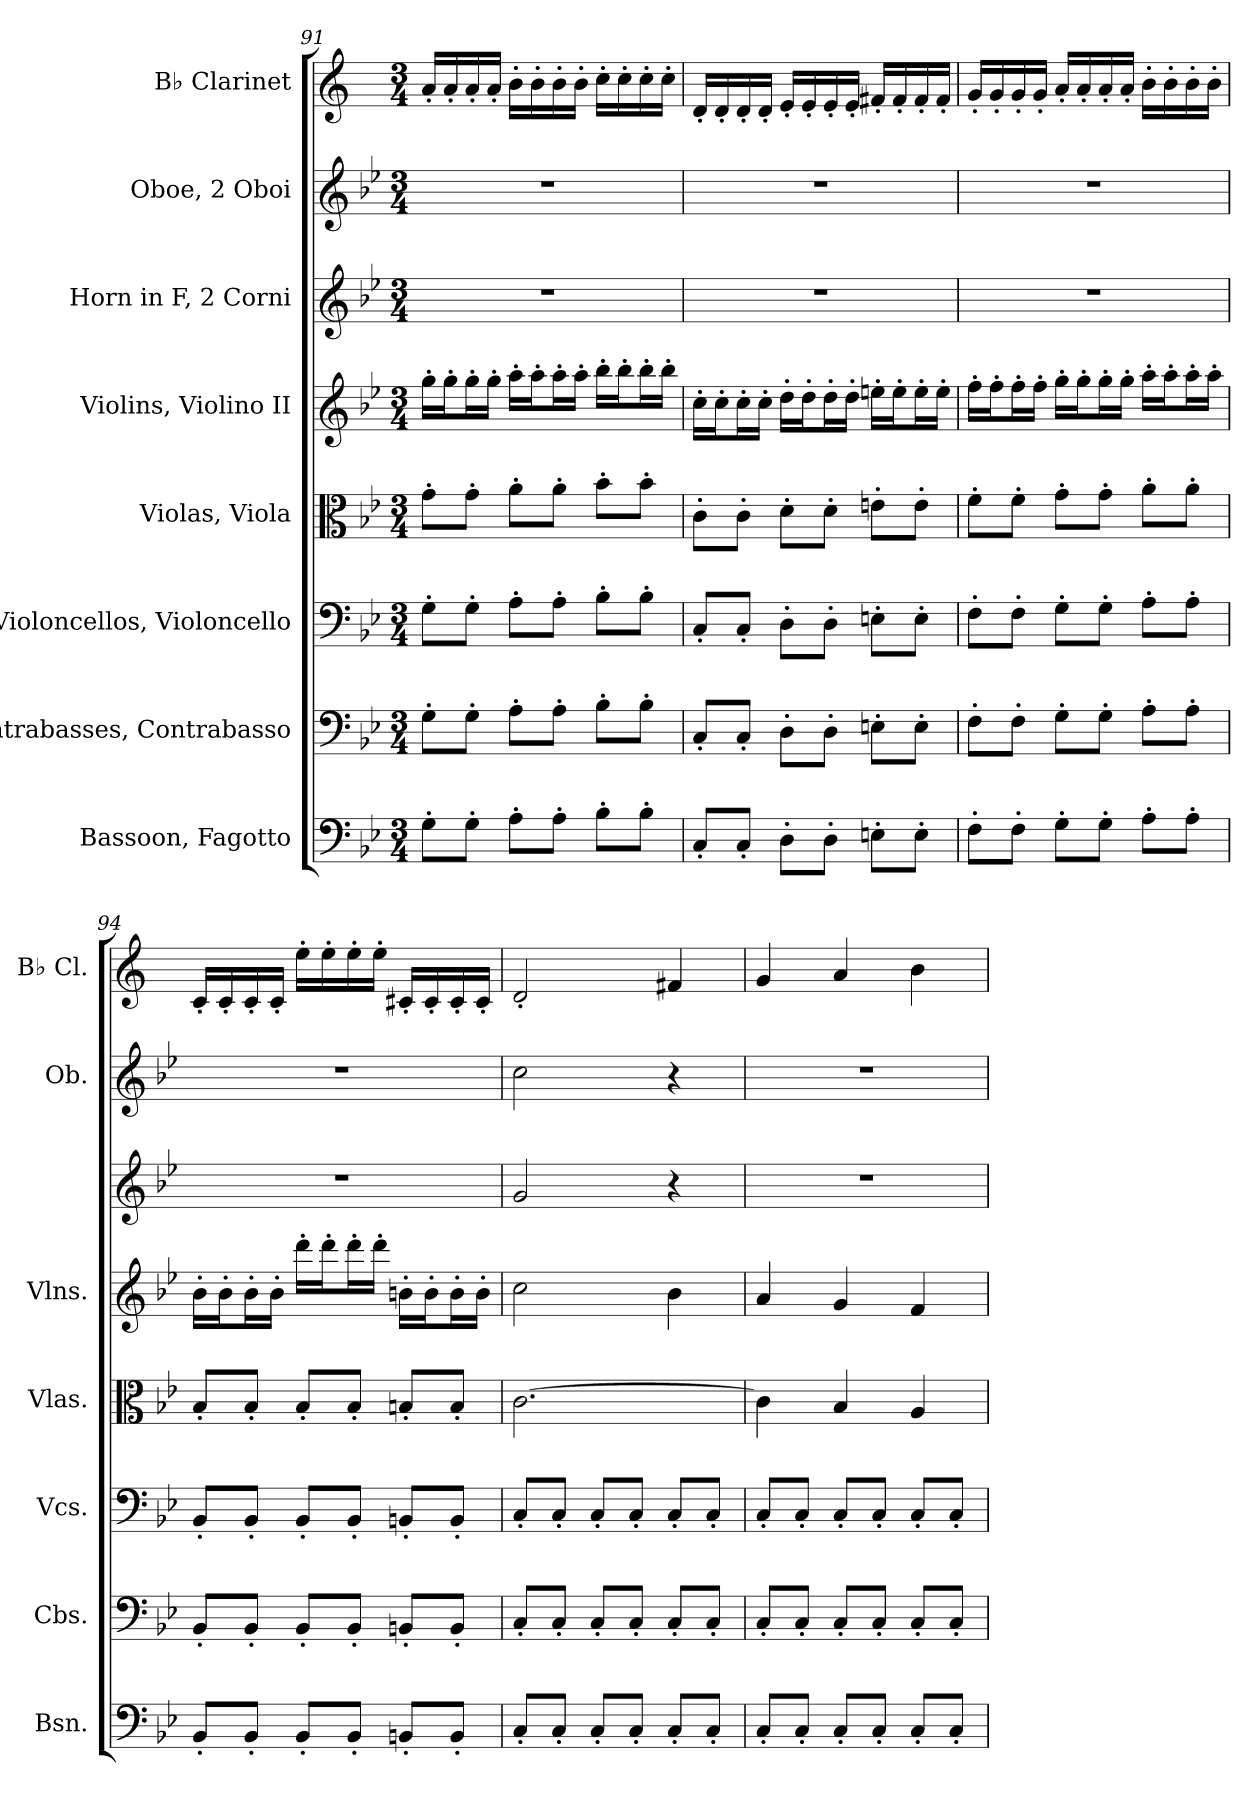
**kern	**kern	**kern	**kern	**kern	**kern	**kern	**kern
*part8	*part7	*part6	*part5	*part4	*part3	*part2	*part1
*staff8	*staff7	*staff6	*staff5	*staff4	*staff3	*staff2	*staff1
*I"Bassoon, Fagotto	*I"Contrabasses, Contrabasso	*I"Violoncellos, Violoncello	*I"Violas, Viola	*I"Violins, Violino II	*I"Horn in F, 2 Corni	*I"Oboe, 2 Oboi	*I"B♭ Clarinet
*I'Bsn.	*I'Cbs.	*I'Vcs.	*I'Vlas.	*I'Vlns.	*	*I'Ob.	*I'B♭ Cl.
*clefF4	*clefF4	*clefF4	*clefC3	*clefG2	*clefG2	*clefG2	*clefG2
*	*ITrd7c12	*	*	*	*ITrd4c7	*	*ITrd1c2
*k[b-e-]	*k[b-e-]	*k[b-e-]	*k[b-e-]	*k[b-e-]	*k[b-e-a-]	*k[b-e-]	*k[b-e-]
*M3/4	*M3/4	*M3/4	*M3/4	*M3/4	*M3/4	*M3/4	*M3/4
=91	=91	=91	=91	=91	=91	=91	=91
8G'\L	8GG'\L	8G'\L	8g'\L	16gg'\LL	2.r	2.r	16g'/LL
.	.	.	.	16gg'\J	.	.	16g'/
8G'\J	8GG'\J	8G'\J	8g'\J	16gg'\L	.	.	16g'/
.	.	.	.	16gg'\JJ	.	.	16g'/JJ
8A'\L	8AA'\L	8A'\L	8a'\L	16aa'\LL	.	.	16a'\LL
.	.	.	.	16aa'\J	.	.	16a'\
8A'\J	8AA'\J	8A'\J	8a'\J	16aa'\L	.	.	16a'\
.	.	.	.	16aa'\JJ	.	.	16a'\JJ
8B-'\L	8BB-'\L	8B-'\L	8b-'\L	16bb-'\LL	.	.	16b-'\LL
.	.	.	.	16bb-'\J	.	.	16b-'\
8B-'\J	8BB-'\J	8B-'\J	8b-'\J	16bb-'\L	.	.	16b-'\
.	.	.	.	16bb-'\JJ	.	.	16b-'\JJ
!!LO:LB:g=z
=92	=92	=92	=92	=92	=92	=92	=92
8C'/L	8CC'/L	8C'/L	8c'\L	16cc'\LL	2.r	2.r	16c'/LL
.	.	.	.	16cc'\J	.	.	16c'/
8C'/J	8CC'/J	8C'/J	8c'\J	16cc'\L	.	.	16c'/
.	.	.	.	16cc'\JJ	.	.	16c'/JJ
8D'\L	8DD'\L	8D'\L	8d'\L	16dd'\LL	.	.	16d'/LL
.	.	.	.	16dd'\J	.	.	16d'/
8D'\J	8DD'\J	8D'\J	8d'\J	16dd'\L	.	.	16d'/
.	.	.	.	16dd'\JJ	.	.	16d'/JJ
8En'\L	8EEn'\L	8En'\L	8en'\L	16een'\LL	.	.	16en'/LL
.	.	.	.	16ee'\J	.	.	16e'/
8E'\J	8EE'\J	8E'\J	8e'\J	16ee'\L	.	.	16e'/
.	.	.	.	16ee'\JJ	.	.	16e'/JJ
=93	=93	=93	=93	=93	=93	=93	=93
8F'\L	8FF'\L	8F'\L	8f'\L	16ff'\LL	2.r	2.r	16f'/LL
.	.	.	.	16ff'\J	.	.	16f'/
8F'\J	8FF'\J	8F'\J	8f'\J	16ff'\L	.	.	16f'/
.	.	.	.	16ff'\JJ	.	.	16f'/JJ
8G'\L	8GG'\L	8G'\L	8g'\L	16gg'\LL	.	.	16g'/LL
.	.	.	.	16gg'\J	.	.	16g'/
8G'\J	8GG'\J	8G'\J	8g'\J	16gg'\L	.	.	16g'/
.	.	.	.	16gg'\JJ	.	.	16g'/JJ
8A'\L	8AA'\L	8A'\L	8a'\L	16aa'\LL	.	.	16a'\LL
.	.	.	.	16aa'\J	.	.	16a'\
8A'\J	8AA'\J	8A'\J	8a'\J	16aa'\L	.	.	16a'\
.	.	.	.	16aa'\JJ	.	.	16a'\JJ
=94	=94	=94	=94	=94	=94	=94	=94
8BB-'/L	8BBB-'/L	8BB-'/L	8B-'/L	16b-'\LL	2.r	2.r	16B-'/LL
.	.	.	.	16b-'\J	.	.	16B-'/
8BB-'/J	8BBB-'/J	8BB-'/J	8B-'/J	16b-'\L	.	.	16B-'/
.	.	.	.	16b-'\JJ	.	.	16B-'/JJ
8BB-'/L	8BBB-'/L	8BB-'/L	8B-'/L	16ddd'\LL	.	.	16dd'\LL
.	.	.	.	16ddd'\J	.	.	16dd'\
8BB-'/J	8BBB-'/J	8BB-'/J	8B-'/J	16ddd'\L	.	.	16dd'\
.	.	.	.	16ddd'\JJ	.	.	16dd'\JJ
8BBn'/L	8BBBn'/L	8BBn'/L	8Bn'/L	16bn'\LL	.	.	16Bn'/LL
.	.	.	.	16b'\J	.	.	16B'/
8BB'/J	8BBB'/J	8BB'/J	8B'/J	16b'\L	.	.	16B'/
.	.	.	.	16b'\JJ	.	.	16B'/JJ
=95	=95	=95	=95	=95	=95	=95	=95
8C'/L	8CC'/L	8C'/L	[2.c\	2cc\	2c/	2cc\	2c'/
8C'/J	8CC'/J	8C'/J	.	.	.	.	.
8C'/L	8CC'/L	8C'/L	.	.	.	.	.
8C'/J	8CC'/J	8C'/J	.	.	.	.	.
8C'/L	8CC'/L	8C'/L	.	4b-\	4r	4r	4en/
8C'/J	8CC'/J	8C'/J	.	.	.	.	.
!!LO:LB:g=z
=96	=96	=96	=96	=96	=96	=96	=96
8C'/L	8CC'/L	8C'/L	4c\]	4a/	2.r	2.r	4f/
8C'/J	8CC'/J	8C'/J	.	.	.	.	.
8C'/L	8CC'/L	8C'/L	4B-/	4g/	.	.	4g/
8C'/J	8CC'/J	8C'/J	.	.	.	.	.
8C'/L	8CC'/L	8C'/L	4A/	4f/	.	.	4a\
8C'/J	8CC'/J	8C'/J	.	.	.	.	.
=	=	=	=	=	=	=	=
*-	*-	*-	*-	*-	*-	*-	*-
